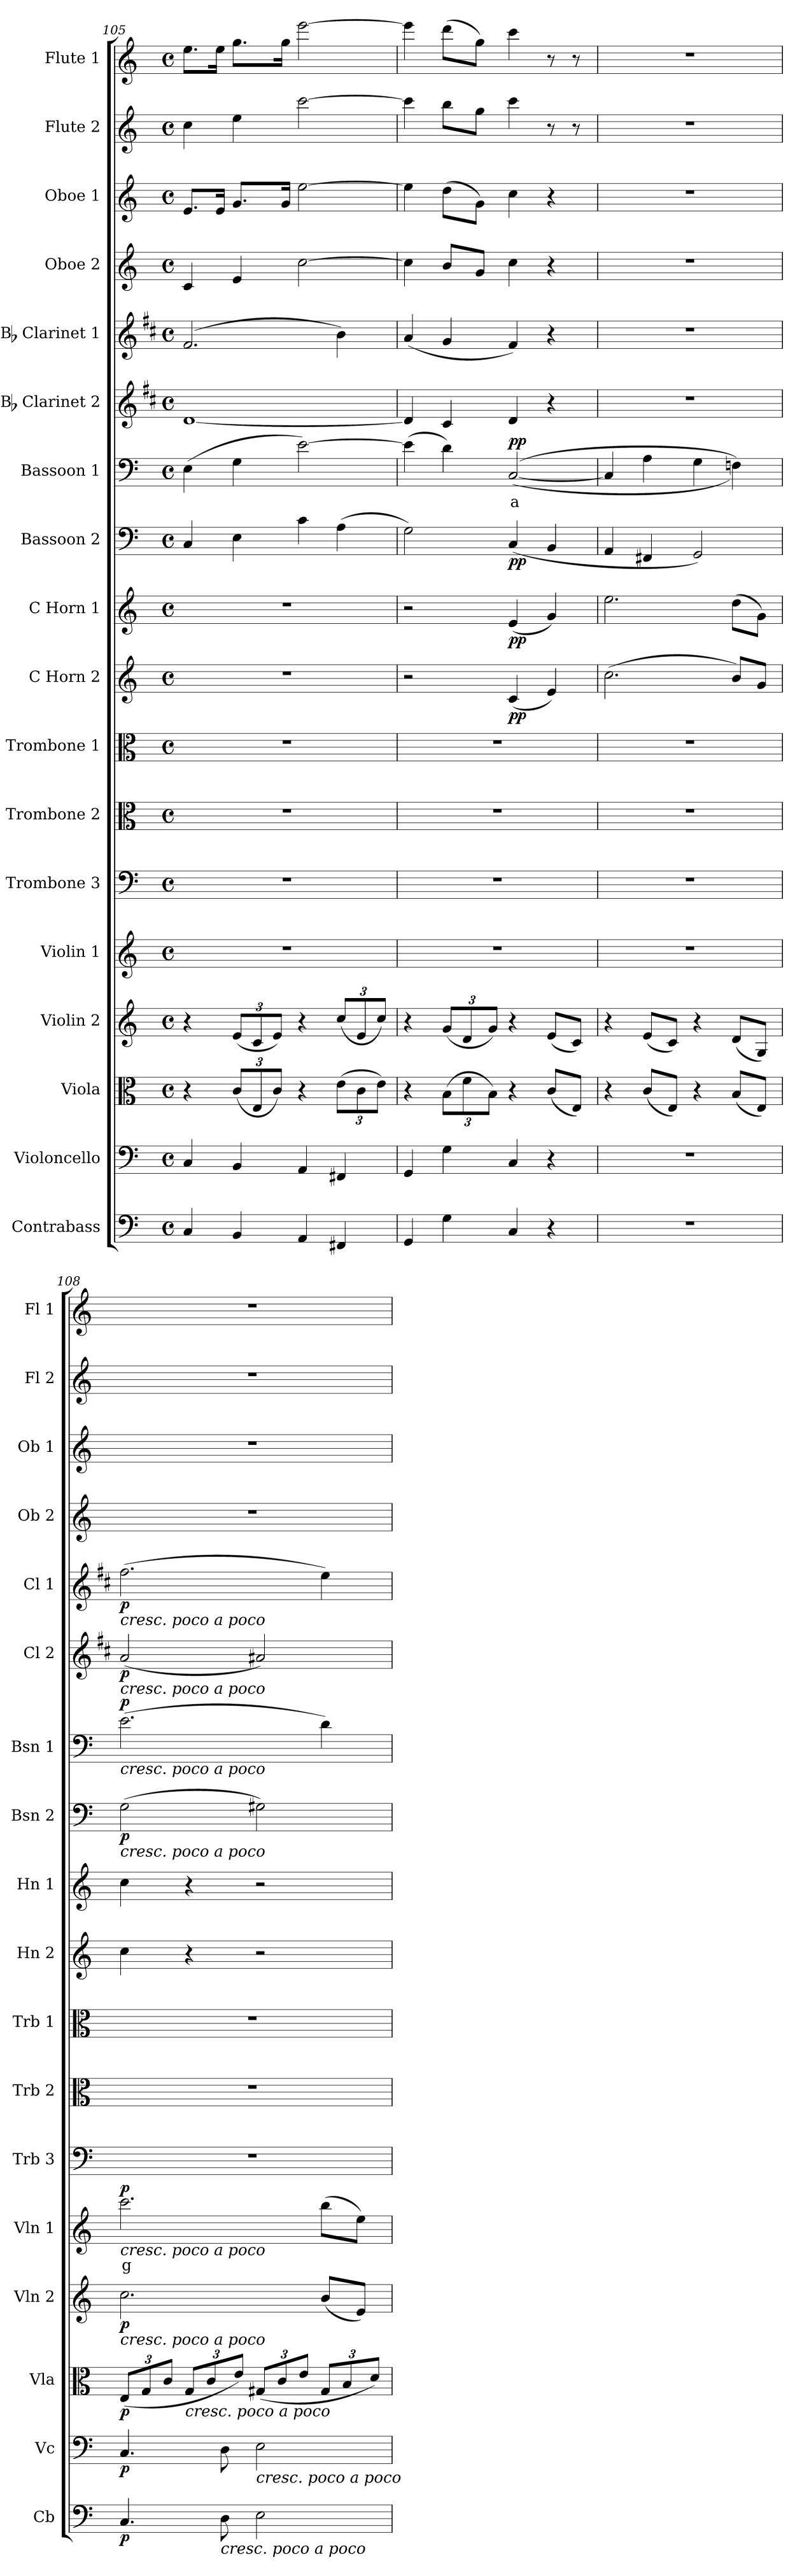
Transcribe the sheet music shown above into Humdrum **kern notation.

**kern	**dynam	**kern	**dynam	**kern	**dynam	**kern	**dynam	**kern	**text	**dynam	**kern	**kern	**kern	**kern	**dynam	**kern	**dynam	**kern	**dynam	**kern	**text	**dynam	**kern	**dynam	**kern	**dynam	**kern	**kern	**kern	**kern
*part18	*part18	*part17	*part17	*part16	*part16	*part15	*part15	*part14	*part14	*part14	*part13	*part12	*part11	*part10	*part10	*part9	*part9	*part8	*part8	*part7	*part7	*part7	*part6	*part6	*part5	*part5	*part4	*part3	*part2	*part1
*staff18	*staff18	*staff17	*staff17	*staff16	*staff16	*staff15	*staff15	*staff14	*staff14	*staff14	*staff13	*staff12	*staff11	*staff10	*staff10	*staff9	*staff9	*staff8	*staff8	*staff7	*staff7	*staff7	*staff6	*staff6	*staff5	*staff5	*staff4	*staff3	*staff2	*staff1
*I"Contrabass	*	*I"Violoncello	*	*I"Viola	*	*I"Violin 2	*	*I"Violin 1	*	*	*I"Trombone 3	*I"Trombone 2	*I"Trombone 1	*I"C Horn 2	*	*I"C Horn 1	*	*I"Bassoon 2	*	*I"Bassoon 1	*	*	*I"Bb Clarinet 2	*	*I"Bb Clarinet 1	*	*I"Oboe 2	*I"Oboe 1	*I"Flute 2	*I"Flute 1
*I'Cb	*	*I'Vc	*	*I'Vla	*	*I'Vln 2	*	*I'Vln 1	*	*	*I'Trb 3	*I'Trb 2	*I'Trb 1	*I'Hn 2	*	*I'Hn 1	*	*I'Bsn 2	*	*I'Bsn 1	*	*	*I'Cl 2	*	*I'Cl 1	*	*I'Ob 2	*I'Ob 1	*I'Fl 2	*I'Fl 1
*clefF4	*	*clefF4	*	*clefC3	*	*clefG2	*	*clefG2	*	*	*clefF4	*clefC3	*clefC3	*clefG2	*	*clefG2	*	*clefF4	*	*clefF4	*	*	*clefG2	*	*clefG2	*	*clefG2	*clefG2	*clefG2	*clefG2
*ITrd7c12	*	*	*	*	*	*	*	*	*	*	*	*	*	*ITrd7c12	*	*ITrd7c12	*	*	*	*	*	*	*ITrd1c2	*	*ITrd1c2	*	*	*	*	*
*k[]	*	*k[]	*	*k[]	*	*k[]	*	*k[]	*	*	*k[]	*k[]	*k[]	*k[]	*	*k[]	*	*k[]	*	*k[]	*	*	*k[]	*	*k[]	*	*k[]	*k[]	*k[]	*k[]
*M4/4	*	*M4/4	*	*M4/4	*	*M4/4	*	*M4/4	*	*	*M4/4	*M4/4	*M4/4	*M4/4	*	*M4/4	*	*M4/4	*	*M4/4	*	*	*M4/4	*	*M4/4	*	*M4/4	*M4/4	*M4/4	*M4/4
*met(c)	*	*met(c)	*	*met(c)	*	*met(c)	*	*met(c)	*	*	*met(c)	*met(c)	*met(c)	*met(c)	*	*met(c)	*	*met(c)	*	*met(c)	*	*	*met(c)	*	*met(c)	*	*met(c)	*met(c)	*met(c)	*met(c)
=105	=105	=105	=105	=105	=105	=105	=105	=105	=105	=105	=105	=105	=105	=105	=105	=105	=105	=105	=105	=105	=105	=105	=105	=105	=105	=105	=105	=105	=105	=105
4CC/	.	4C/	.	4r	.	4r	.	1r	.	.	1r	1r	1r	1r	.	1r	.	4C/	.	(4E\	.	.	[1c	.	(2.e/	.	4c/	8.e/L	4cc\	8.ee\L
.	.	.	.	.	.	.	.	.	.	.	.	.	.	.	.	.	.	.	.	.	.	.	.	.	.	.	.	16e/Jk	.	16ee\Jk
*	*	*	*	*Xbrackettup	*	*Xbrackettup	*	*	*	*	*	*	*	*	*	*	*	*	*	*	*	*	*	*	*	*	*	*	*	*
4BBB/	.	4BB/	.	(12c/L	.	(12e/L	.	.	.	.	.	.	.	.	.	.	.	4E\	.	4G\	.	.	.	.	.	.	4e/	8.g/L	4ee\	8.gg\L
.	.	.	.	12E/	.	12c/	.	.	.	.	.	.	.	.	.	.	.	.	.	.	.	.	.	.	.	.	.	.	.	.
.	.	.	.	12c/J)	.	12e/J)	.	.	.	.	.	.	.	.	.	.	.	.	.	.	.	.	.	.	.	.	.	.	.	.
.	.	.	.	.	.	.	.	.	.	.	.	.	.	.	.	.	.	.	.	.	.	.	.	.	.	.	.	16g/Jk	.	16gg\Jk
4AAA/	.	4AA/	.	4r	.	4r	.	.	.	.	.	.	.	.	.	.	.	4c\	.	[2e\)	.	.	.	.	.	.	[2cc\	[2ee\	[2ccc\	[2eee\
4FFF#X/	.	4FF#X/	.	(12e\L	.	(12cc/L	.	.	.	.	.	.	.	.	.	.	.	(4A\	.	.	.	.	.	.	4a\)	.	.	.	.	.
.	.	.	.	12c\	.	12e/	.	.	.	.	.	.	.	.	.	.	.	.	.	.	.	.	.	.	.	.	.	.	.	.
.	.	.	.	12e\J)	.	12cc/J)	.	.	.	.	.	.	.	.	.	.	.	.	.	.	.	.	.	.	.	.	.	.	.	.
=106	=106	=106	=106	=106	=106	=106	=106	=106	=106	=106	=106	=106	=106	=106	=106	=106	=106	=106	=106	=106	=106	=106	=106	=106	=106	=106	=106	=106	=106	=106
4GGG/	.	4GG/	.	4r	.	4r	.	1r	.	.	1r	1r	1r	2r	.	2r	.	2G\)	.	(4e\]	.	.	4c/]	.	(4g/	.	4cc\]	4ee\]	4ccc\]	4eee\]
4GG\	.	4G\	.	(12B\L	.	(12g/L	.	.	.	.	.	.	.	.	.	.	.	.	.	4d\)	.	.	4B/	.	4f/	.	8b/L	(8dd\L	8bb\L	(8ddd\L
.	.	.	.	12f\	.	12d/	.	.	.	.	.	.	.	.	.	.	.	.	.	.	.	.	.	.	.	.	.	.	.	.
.	.	.	.	.	.	.	.	.	.	.	.	.	.	.	.	.	.	.	.	.	.	.	.	.	.	.	8g/J	8g\J)	8gg\J	8gg\J)
.	.	.	.	12B\J)	.	12g/J)	.	.	.	.	.	.	.	.	.	.	.	.	.	.	.	.	.	.	.	.	.	.	.	.
!	!	!	!	!	!	!	!	!	!	!	!	!	!	!	!LO:DY:b	!	!LO:DY:b	!	!LO:DY:b	!	!LO:LY:b:color=#FF0000	!LO:DY:b	!	!	!	!	!	!	!	!
4CC/	.	4C/	.	4r	.	4r	.	.	.	.	.	.	.	(4C/	pp	(4E/	pp	(4C/	pp	(([2C/	a	pp	4c/	.	4e/)	.	4cc\	4cc\	4ccc\	4ccc\
4r	.	4r	.	(8c/L	.	(8e/L	.	.	.	.	.	.	.	4E/)	.	4G/)	.	4BB/	.	.	.	.	4r	.	4r	.	4r	4r	8r	8r
.	.	.	.	8E/J)	.	8c/J)	.	.	.	.	.	.	.	.	.	.	.	.	.	.	.	.	.	.	.	.	.	.	8r	8r
=107	=107	=107	=107	=107	=107	=107	=107	=107	=107	=107	=107	=107	=107	=107	=107	=107	=107	=107	=107	=107	=107	=107	=107	=107	=107	=107	=107	=107	=107	=107
1r	.	1r	.	4r	.	4r	.	1r	.	.	1r	1r	1r	(2.c\	.	2.e\	.	4AA/	.	4C/]	.	.	1r	.	1r	.	1r	1r	1r	1r
.	.	.	.	(8c/L	.	(8e/L	.	.	.	.	.	.	.	.	.	.	.	4FF#X/	.	4A\	.	.	.	.	.	.	.	.	.	.
.	.	.	.	8E/J)	.	8c/J)	.	.	.	.	.	.	.	.	.	.	.	.	.	.	.	.	.	.	.	.	.	.	.	.
.	.	.	.	4r	.	4r	.	.	.	.	.	.	.	.	.	.	.	2GG/)	.	4G\	.	.	.	.	.	.	.	.	.	.
.	.	.	.	(8B/L	.	(8d/L	.	.	.	.	.	.	.	8B/L)	.	(8d\L	.	.	.	4Fn\))	.	.	.	.	.	.	.	.	.	.
.	.	.	.	8E/J)	.	8G/J)	.	.	.	.	.	.	.	8G/J	.	8G\J)	.	.	.	.	.	.	.	.	.	.	.	.	.	.
=108	=108	=108	=108	=108	=108	=108	=108	=108	=108	=108	=108	=108	=108	=108	=108	=108	=108	=108	=108	=108	=108	=108	=108	=108	=108	=108	=108	=108	=108	=108
!	!	!	!	!	!	!	!	!	!	!	!	!	!	!	!	!	!	!	!	!	!	!	!	!	!LO:TX:b:i:t=cresc. poco a poco	!	!	!	!	!
!	!	!	!	!	!	!	!	!	!	!	!	!	!	!	!	!	!	!	!	!	!	!	!LO:TX:b:i:t=cresc. poco a poco	!	!	!	!	!	!	!
!	!	!	!	!	!	!	!	!	!	!	!	!	!	!	!	!	!	!	!	!LO:TX:b:i:t=cresc. poco a poco	!	!	!	!	!	!	!	!	!	!
!	!	!	!	!	!	!	!	!	!	!	!	!	!	!	!	!	!	!LO:TX:b:i:t=cresc. poco a poco	!	!	!	!	!	!	!	!	!	!	!	!
!	!	!	!	!	!	!	!	!LO:TX:b:i:t=cresc. poco a poco	!	!	!	!	!	!	!	!	!	!	!	!	!	!	!	!	!	!	!	!	!	!
!	!	!	!	!	!	!LO:TX:b:i:t=cresc. poco a poco	!	!	!	!	!	!	!	!	!	!	!	!	!	!	!	!	!	!	!	!	!	!	!	!
!	!LO:DY:b	!	!LO:DY:b	!	!LO:DY:b	!	!LO:DY:b	!	!LO:LY:b:color=#FF0000	!LO:DY:b	!	!	!	!	!	!	!	!	!LO:DY:b	!	!	!LO:DY:b	!	!LO:DY:b	!	!LO:DY:b	!	!	!	!
4.CC/	p	4.C/	p	(12E/L	p	2.cc\	p	2.ccc\	g	p	1r	1r	1r	4c\	.	4c\	.	(2G\	p	(2.e\	.	p	(2g/	p	(2.ee\	p	1r	1r	1r	1r
.	.	.	.	12G/	.	.	.	.	.	.	.	.	.	.	.	.	.	.	.	.	.	.	.	.	.	.	.	.	.	.
.	.	.	.	12c/J	.	.	.	.	.	.	.	.	.	.	.	.	.	.	.	.	.	.	.	.	.	.	.	.	.	.
!	!	!	!	!LO:TX:b:i:t=cresc. poco a poco	!	!	!	!	!	!	!	!	!	!	!	!	!	!	!	!	!	!	!	!	!	!	!	!	!	!
.	.	.	.	12G/L	.	.	.	.	.	.	.	.	.	4r	.	4r	.	.	.	.	.	.	.	.	.	.	.	.	.	.
.	.	.	.	12c/	.	.	.	.	.	.	.	.	.	.	.	.	.	.	.	.	.	.	.	.	.	.	.	.	.	.
!LO:TX:b:i:t=cresc. poco a poco	!	!	!	!	!	!	!	!	!	!	!	!	!	!	!	!	!	!	!	!	!	!	!	!	!	!	!	!	!	!
8DD\	.	8D\	.	.	.	.	.	.	.	.	.	.	.	.	.	.	.	.	.	.	.	.	.	.	.	.	.	.	.	.
.	.	.	.	12e/J)	.	.	.	.	.	.	.	.	.	.	.	.	.	.	.	.	.	.	.	.	.	.	.	.	.	.
!	!	!LO:TX:b:i:t=cresc. poco a poco	!	!	!	!	!	!	!	!	!	!	!	!	!	!	!	!	!	!	!	!	!	!	!	!	!	!	!	!
2EE\	.	2E\	.	(12G#X/L	.	.	.	.	.	.	.	.	.	2r	.	2r	.	2G#X\)	.	.	.	.	2g#X/)	.	.	.	.	.	.	.
.	.	.	.	12c/	.	.	.	.	.	.	.	.	.	.	.	.	.	.	.	.	.	.	.	.	.	.	.	.	.	.
.	.	.	.	12e/J	.	.	.	.	.	.	.	.	.	.	.	.	.	.	.	.	.	.	.	.	.	.	.	.	.	.
.	.	.	.	12G#/L	.	(8b/L	.	(8bb\L	.	.	.	.	.	.	.	.	.	.	.	4d\)	.	.	.	.	4dd\)	.	.	.	.	.
.	.	.	.	12B/	.	.	.	.	.	.	.	.	.	.	.	.	.	.	.	.	.	.	.	.	.	.	.	.	.	.
.	.	.	.	.	.	8e/J)	.	8ee\J)	.	.	.	.	.	.	.	.	.	.	.	.	.	.	.	.	.	.	.	.	.	.
.	.	.	.	12d/J)	.	.	.	.	.	.	.	.	.	.	.	.	.	.	.	.	.	.	.	.	.	.	.	.	.	.
=	=	=	=	=	=	=	=	=	=	=	=	=	=	=	=	=	=	=	=	=	=	=	=	=	=	=	=	=	=	=
*-	*-	*-	*-	*-	*-	*-	*-	*-	*-	*-	*-	*-	*-	*-	*-	*-	*-	*-	*-	*-	*-	*-	*-	*-	*-	*-	*-	*-	*-	*-
